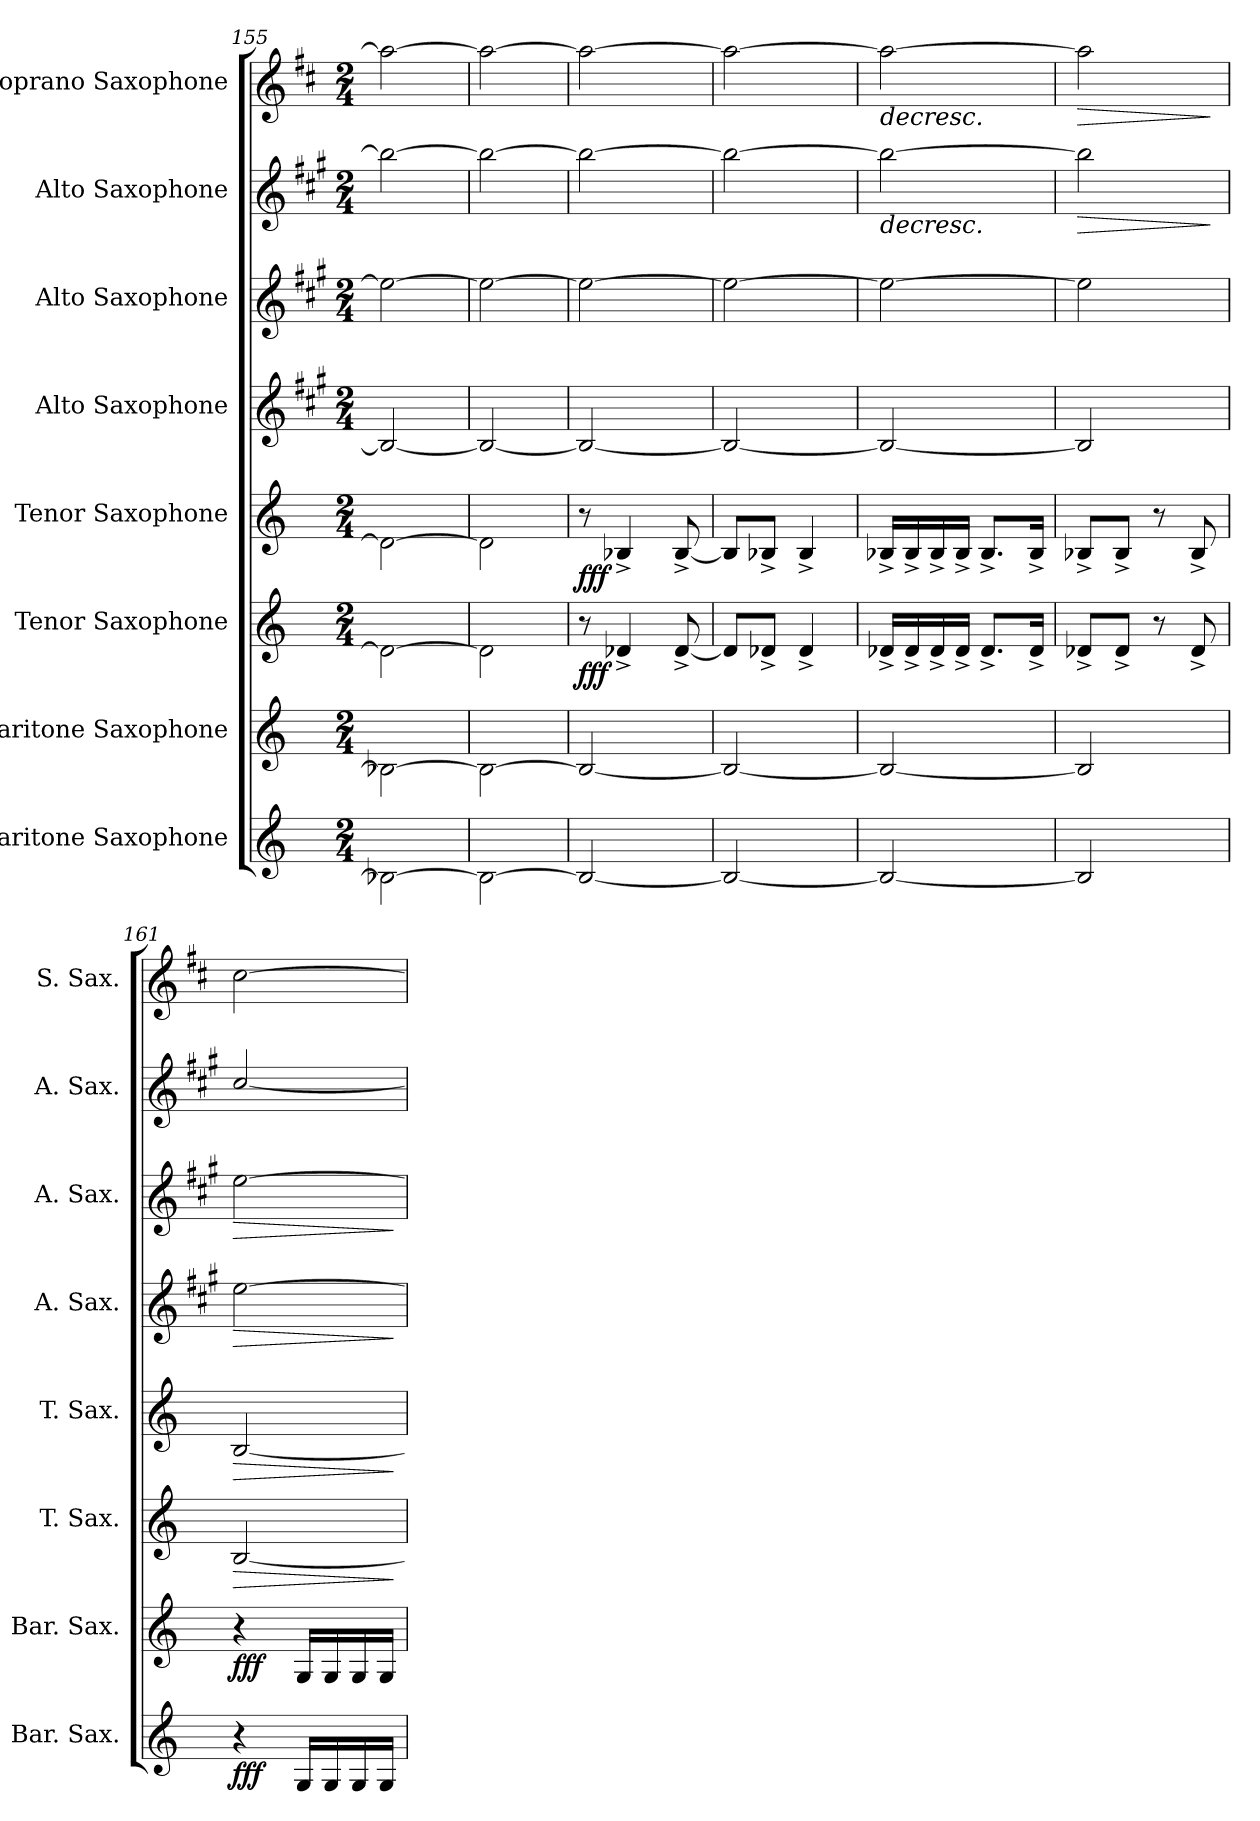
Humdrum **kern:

**kern	**dynam	**kern	**dynam	**kern	**dynam	**kern	**dynam	**kern	**dynam	**kern	**dynam	**kern	**dynam	**kern	**dynam
*part8	*part8	*part7	*part7	*part6	*part6	*part5	*part5	*part4	*part4	*part3	*part3	*part2	*part2	*part1	*part1
*staff8	*staff8	*staff7	*staff7	*staff6	*staff6	*staff5	*staff5	*staff4	*staff4	*staff3	*staff3	*staff2	*staff2	*staff1	*staff1
*I"Baritone Saxophone	*	*I"Baritone Saxophone	*	*I"Tenor Saxophone	*	*I"Tenor Saxophone	*	*I"Alto Saxophone	*	*I"Alto Saxophone	*	*I"Alto Saxophone	*	*I"Soprano Saxophone	*
*I'Bar. Sax.	*	*I'Bar. Sax.	*	*I'T. Sax.	*	*I'T. Sax.	*	*I'A. Sax.	*	*I'A. Sax.	*	*I'A. Sax.	*	*I'S. Sax.	*
*clefG2	*	*clefG2	*	*clefG2	*	*clefG2	*	*clefG2	*	*clefG2	*	*clefG2	*	*clefG2	*
*ITrd12c21	*	*ITrd12c21	*	*ITrd8c14	*	*ITrd8c14	*	*ITrd5c9	*	*ITrd5c9	*	*ITrd5c9	*	*ITrd1c2	*
*k[]	*	*k[]	*	*k[]	*	*k[]	*	*k[]	*	*k[]	*	*k[]	*	*k[]	*
*M2/4	*	*M2/4	*	*M2/4	*	*M2/4	*	*M2/4	*	*M2/4	*	*M2/4	*	*M2/4	*
=155	=155	=155	=155	=155	=155	=155	=155	=155	=155	=155	=155	=155	=155	=155	=155
2BB-X\_	.	2BB-X\_	.	2D-\_	.	2D-\_	.	2D-/_	.	2g-\_	.	2dd-\_	.	2gg-\_	.
!!LO:PB:g=z
=156	=156	=156	=156	=156	=156	=156	=156	=156	=156	=156	=156	=156	=156	=156	=156
2BB-\_	.	2BB-\_	.	2D-\]	.	2D-\]	.	2D-/_	.	2g-\_	.	2dd-\_	.	2gg-\_	.
=157	=157	=157	=157	=157	=157	=157	=157	=157	=157	=157	=157	=157	=157	=157	=157
!	!	!	!	!	!LO:DY:b	!	!LO:DY:b	!	!	!	!	!	!	!	!
2BB-/_	.	2BB-/_	.	8r	fff	8r	fff	2D-/_	.	2g-\_	.	2dd-\_	.	2gg-\_	.
.	.	.	.	4D-X^/	.	4BB-X^/	.	.	.	.	.	.	.	.	.
.	.	.	.	[8D-^/	.	[8BB-^/	.	.	.	.	.	.	.	.	.
=158	=158	=158	=158	=158	=158	=158	=158	=158	=158	=158	=158	=158	=158	=158	=158
2BB-/_	.	2BB-/_	.	8D-/L]	.	8BB-/L]	.	2D-/_	.	2g-\_	.	2dd-\_	.	2gg-\_	.
.	.	.	.	8D-X^/J	.	8BB-X^/J	.	.	.	.	.	.	.	.	.
.	.	.	.	4D-^/	.	4BB-^/	.	.	.	.	.	.	.	.	.
=159	=159	=159	=159	=159	=159	=159	=159	=159	=159	=159	=159	=159	=159	=159	=159
!	!	!	!	!	!	!	!	!	!	!	!	!	!LO:HP:b	!	!LO:HP:b
2BB-/_	.	2BB-/_	.	16D-X^/LL	.	16BB-X^/LL	.	2D-/_	.	2g-\_	.	2dd-\_	>	2gg-\_	>
.	.	.	.	16D-^/	.	16BB-^/	.	.	.	.	.	.	.	.	.
.	.	.	.	16D-^/	.	16BB-^/	.	.	.	.	.	.	.	.	.
.	.	.	.	16D-^/JJ	.	16BB-^/JJ	.	.	.	.	.	.	.	.	.
.	.	.	.	8.D-^/L	.	8.BB-^/L	.	.	.	.	.	.	.	.	.
.	.	.	.	16D-^/Jk	.	16BB-^/Jk	.	.	.	.	.	.	.	.	.
=160	=160	=160	=160	=160	=160	=160	=160	=160	=160	=160	=160	=160	=160	=160	=160
!	!	!	!	!	!	!	!	!	!	!	!	!	!LO:HP:b	!	!LO:HP:b
2BB-/]	.	2BB-/]	.	8D-X^/L	.	8BB-X^/L	.	2D-/]	.	2g-\]	.	2dd-\]	>	2gg-\]	>
.	.	.	.	8D-^/J	.	8BB-^/J	.	.	.	.	.	.	.	.	.
.	.	.	.	8r	.	8r	.	.	.	.	.	.	.	.	.
.	.	.	.	8D-^/	.	8BB-^/	.	.	.	.	.	.	.	.	.
.	.	.	.	.	.	.	.	.	.	.	.	.	] ]	.	] ]
=161	=161	=161	=161	=161	=161	=161	=161	=161	=161	=161	=161	=161	=161	=161	=161
!	!LO:DY:b	!	!LO:DY:b	!	!LO:HP:b	!	!LO:HP:b	!	!LO:HP:b	!	!LO:HP:b	!	!LO:DY:b	!	!
!	!	!	!	!	!	!	!	!	!	!	!	!	!LO:DY:n=1:b	!	!LO:DY:b
!	!	!	!	!	!	!	!	!	!	!	!	!	!	!	!LO:DY:n=1:b
4r	fff	4r	fff	[2BB/	>	[2BB/	>	[2g\	>	[2g\	>	[2e/	mf mf	[2b\	mf mf
16GG/LL	.	16GG/LL	.	.	.	.	.	.	.	.	.	.	.	.	.
16GG/	.	16GG/	.	.	.	.	.	.	.	.	.	.	.	.	.
16GG/	.	16GG/	.	.	.	.	.	.	.	.	.	.	.	.	.
16GG/JJ	.	16GG/JJ	.	.	.	.	.	.	.	.	.	.	.	.	.
.	.	.	.	.	]	.	]	.	]	.	]	.	.	.	.
=	=	=	=	=	=	=	=	=	=	=	=	=	=	=	=
*-	*-	*-	*-	*-	*-	*-	*-	*-	*-	*-	*-	*-	*-	*-	*-
